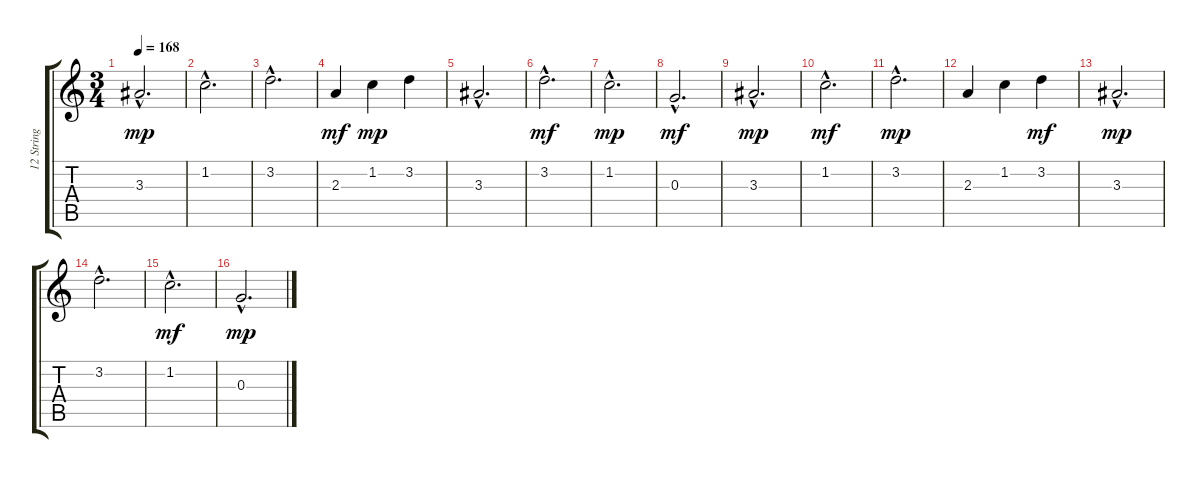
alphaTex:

\track ("12 String Guitar 2" "12 String ") {instrument acousticguitarnylon}
\staff {score tabs}
\tuning (E4 B3 G3 D3 A2 E2) {hide}
\ts (3 4)
\tempo 168
\clef g2
\ks c
3.3{hac}.2{d dy mp} |
1.2{hac}.2{d} |
3.2{hac}.2{d} |
2.3.4{dy mf} 1.2.4{dy mp} 3.2.4 |
3.3{hac}.2{d} |
3.2{hac}.2{d dy mf} |
1.2{hac}.2{d dy mp} |
0.3{hac}.2{d dy mf} |
3.3{hac}.2{d dy mp} |
1.2{hac}.2{d dy mf} |
3.2{hac}.2{d dy mp} |
2.3.4 1.2.4 3.2.4{dy mf} |
3.3{hac}.2{d dy mp} |
3.2{hac}.2{d} |
1.2{hac}.2{d dy mf} |
0.3{hac}.2{d dy mp}
